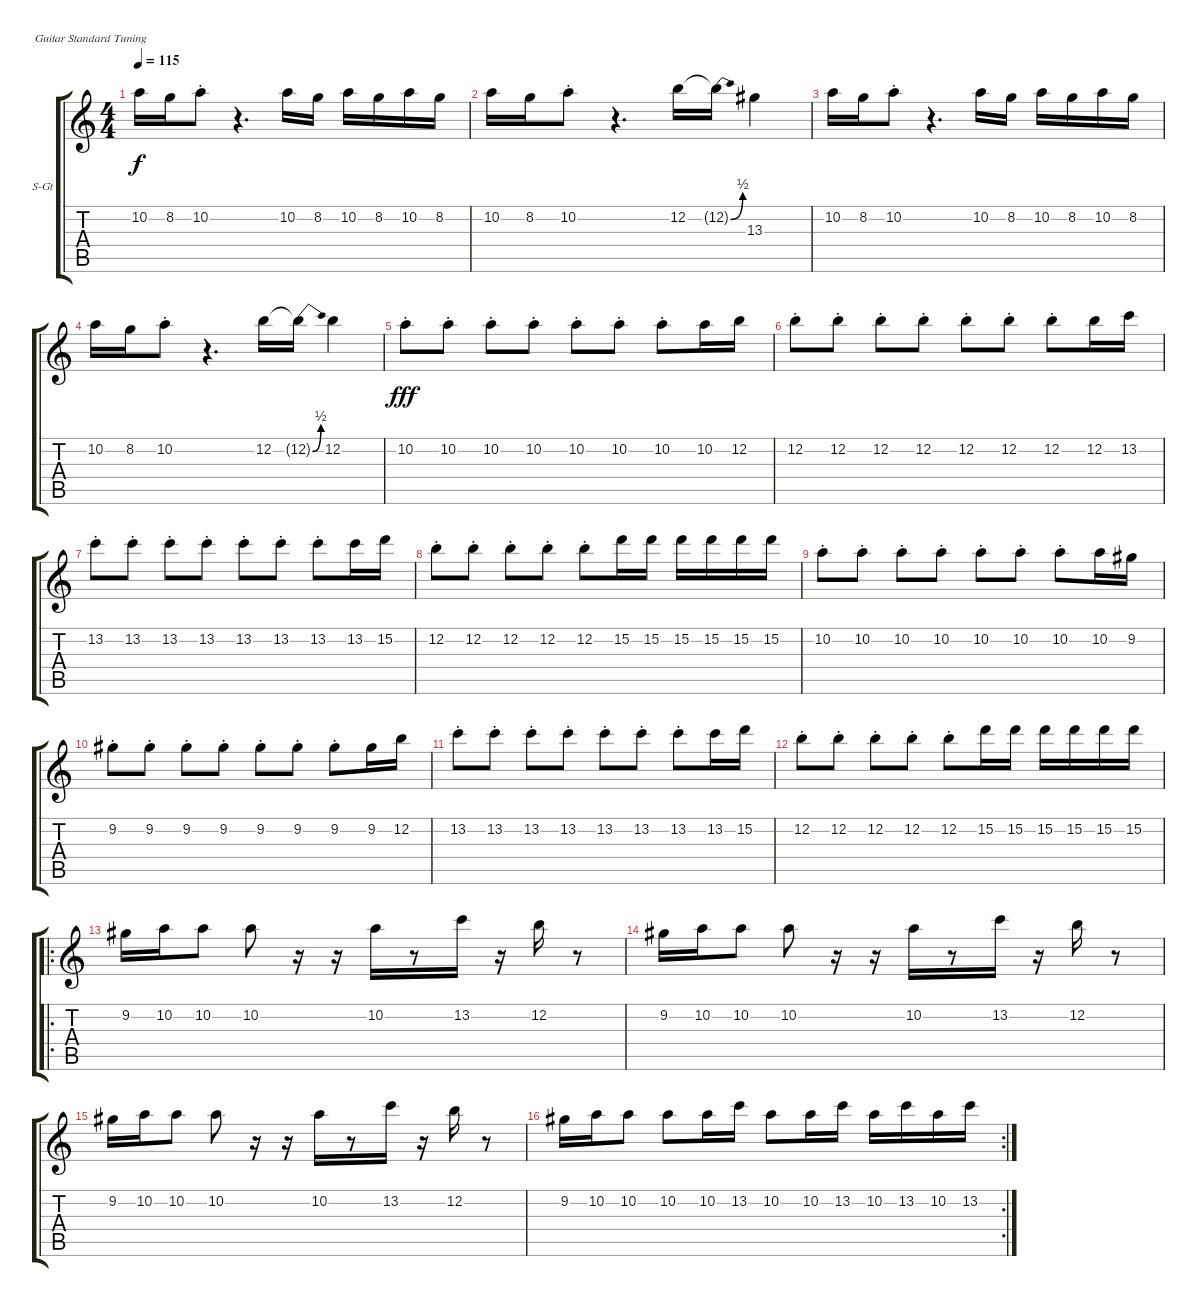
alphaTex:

\defaultSystemsLayout 4
\bracketExtendMode groupsimilarinstruments
\firstSystemTrackNameOrientation horizontal
\otherSystemsTrackNameOrientation horizontal
\track ("Lead" "S-Gt") {instrument acousticguitarsteel}
\staff {score tabs}
\tuning (E4 B3 G3 D3 A2 E2)
\ts (4 4)
\tempo 115
\clef g2
\ks c
10.2.16{dy f} 8.2.16 10.2{st}.8 r.4{d} 10.2.16 8.2.16 10.2.16 8.2.16 10.2.16 8.2.16 |
10.2.16 8.2.16 10.2{st}.8 r.4{d} 12.2.16 12.2{be (bend 0 0 30 2) t}.16 13.3.4 |
10.2.16 8.2.16 10.2{st}.8 r.4{d} 10.2.16 8.2.16 10.2.16 8.2.16 10.2.16 8.2.16 |
10.2.16 8.2.16 10.2{st}.8 r.4{d} 12.2.16 12.2{be (bend 0 0 30 2) t}.16 12.2.4 |
10.2{st}.8{dy fff} 10.2{st}.8 10.2{st}.8 10.2{st}.8 10.2{st}.8 10.2{st}.8 10.2{st}.8 10.2.16 12.2.16 |
12.2{st}.8 12.2{st}.8 12.2{st}.8 12.2{st}.8 12.2{st}.8 12.2{st}.8 12.2{st}.8 12.2.16 13.2.16 |
13.2{st}.8 13.2{st}.8 13.2{st}.8 13.2{st}.8 13.2{st}.8 13.2{st}.8 13.2{st}.8 13.2.16 15.2.16 |
12.2{st}.8 12.2{st}.8 12.2{st}.8 12.2{st}.8 12.2{st}.8 15.2.16 15.2.16 15.2.16 15.2.16 15.2.16 15.2.16 |
10.2{st}.8 10.2{st}.8 10.2{st}.8 10.2{st}.8 10.2{st}.8 10.2{st}.8 10.2{st}.8 10.2.16 9.2.16 |
9.2{st}.8 9.2{st}.8 9.2{st}.8 9.2{st}.8 9.2{st}.8 9.2{st}.8 9.2{st}.8 9.2.16 12.2.16 |
13.2{st}.8 13.2{st}.8 13.2{st}.8 13.2{st}.8 13.2{st}.8 13.2{st}.8 13.2{st}.8 13.2.16 15.2.16 |
12.2{st}.8 12.2{st}.8 12.2{st}.8 12.2{st}.8 12.2{st}.8 15.2.16 15.2.16 15.2.16 15.2.16 15.2.16 15.2.16 |
\ro
9.2.16 10.2.16 10.2.8 10.2.8 r.16 r.16 10.2.16 r.8 13.2.16 r.16 12.2.16 r.8 |
9.2.16 10.2.16 10.2.8 10.2.8 r.16 r.16 10.2.16 r.8 13.2.16 r.16 12.2.16 r.8 |
9.2.16 10.2.16 10.2.8 10.2.8 r.16 r.16 10.2.16 r.8 13.2.16 r.16 12.2.16 r.8 |
\rc 2
9.2.16 10.2.16 10.2.8 10.2.8 10.2.16 13.2.16 10.2.8 10.2.16 13.2.16 10.2.16 13.2.16 10.2.16 13.2.16
